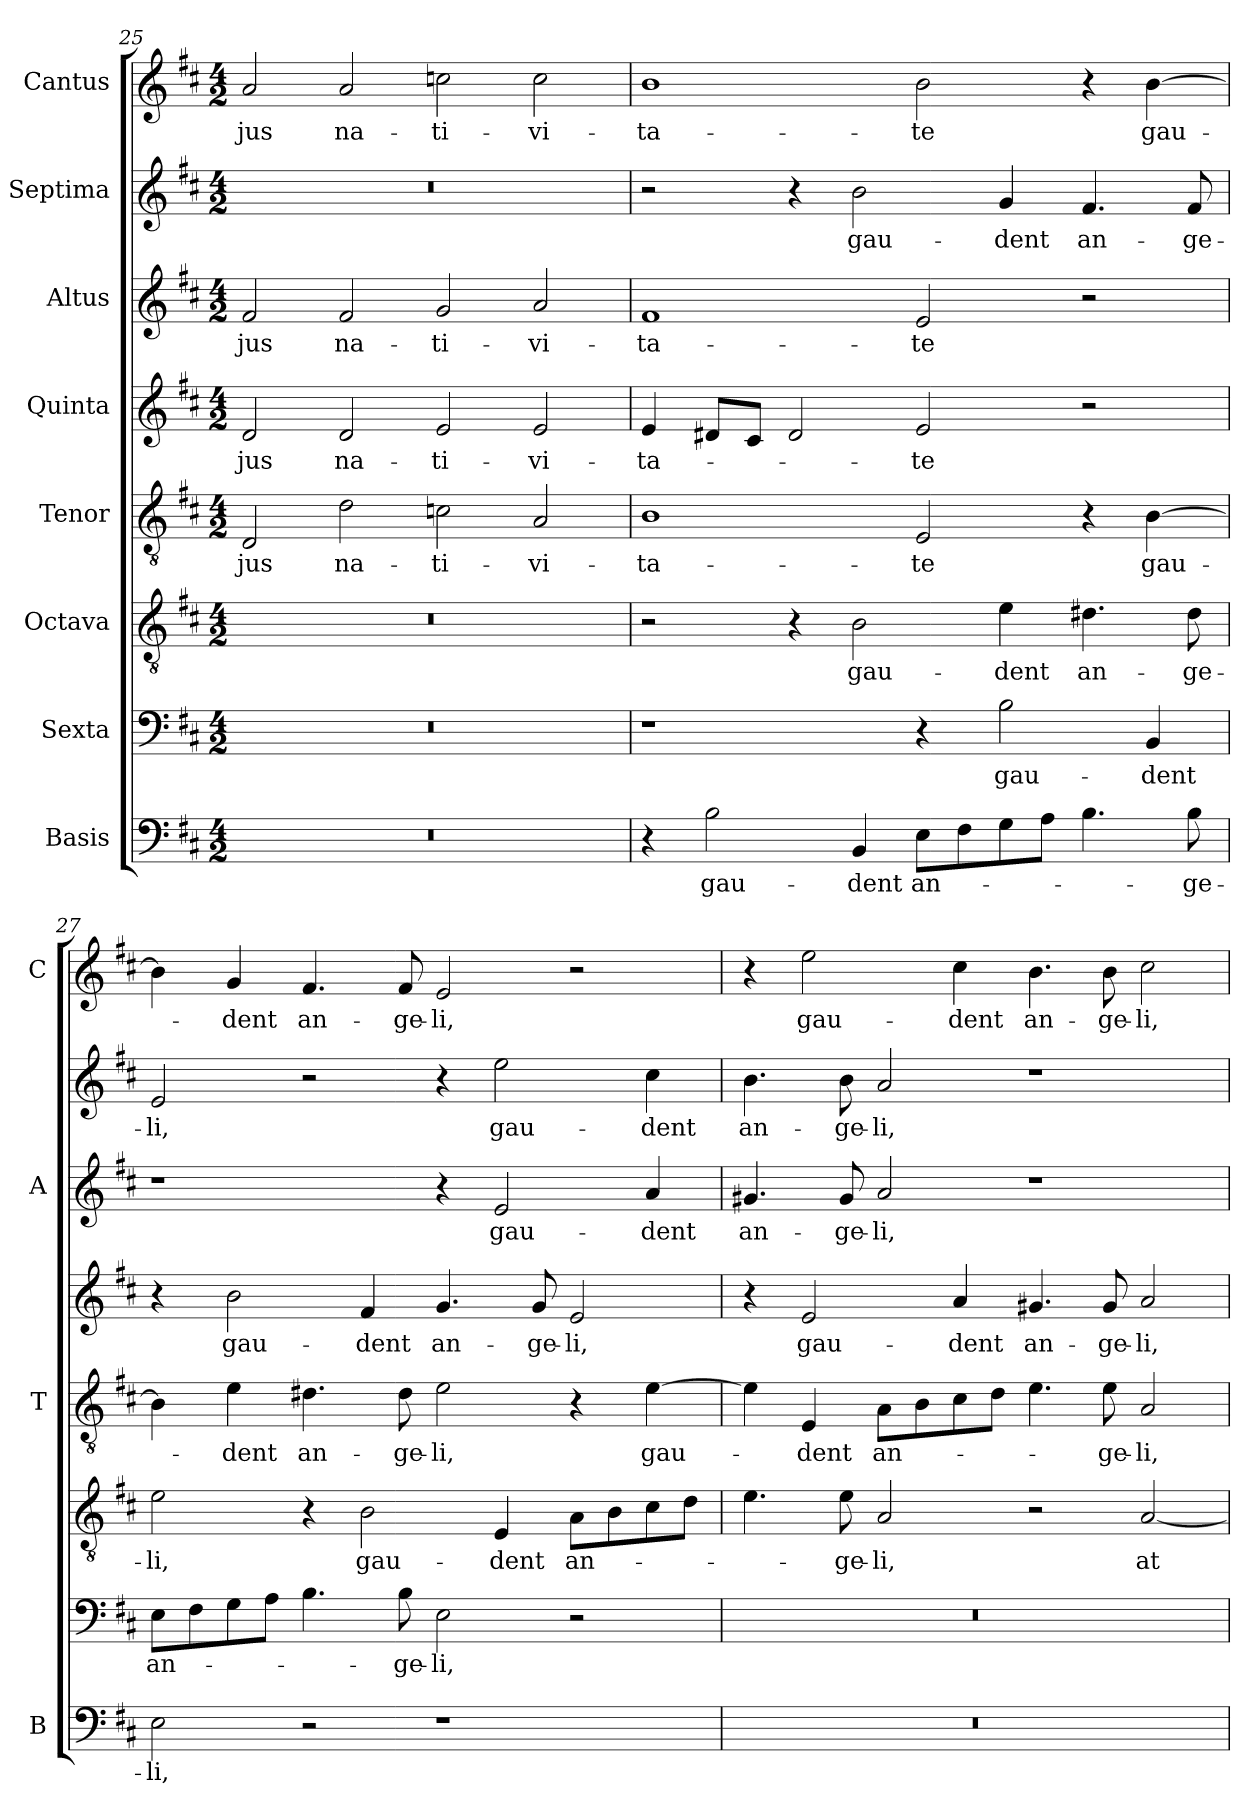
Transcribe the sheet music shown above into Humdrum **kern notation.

**kern	**text	**kern	**text	**kern	**text	**kern	**text	**kern	**text	**kern	**text	**kern	**text	**kern	**text
*part8	*part8	*part7	*part7	*part6	*part6	*part5	*part5	*part4	*part4	*part3	*part3	*part2	*part2	*part1	*part1
*staff8	*staff8	*staff7	*staff7	*staff6	*staff6	*staff5	*staff5	*staff4	*staff4	*staff3	*staff3	*staff2	*staff2	*staff1	*staff1
*I"Basis	*	*I"Sexta	*	*I"Octava	*	*I"Tenor	*	*I"Quinta	*	*I"Altus	*	*I"Septima	*	*I"Cantus	*
*I'B	*	*	*	*	*	*I'T	*	*	*	*I'A	*	*	*	*I'C	*
*clefF4	*	*clefF4	*	*clefGv2	*	*clefGv2	*	*clefG2	*	*clefG2	*	*clefG2	*	*clefG2	*
*k[f#c#]	*	*k[f#c#]	*	*k[f#c#]	*	*k[f#c#]	*	*k[f#c#]	*	*k[f#c#]	*	*k[f#c#]	*	*k[f#c#]	*
*D:	*	*D:	*	*D:	*	*D:	*	*D:	*	*D:	*	*D:	*	*D:	*
*M4/2	*	*M4/2	*	*M4/2	*	*M4/2	*	*M4/2	*	*M4/2	*	*M4/2	*	*M4/2	*
=25	=25	=25	=25	=25	=25	=25	=25	=25	=25	=25	=25	=25	=25	=25	=25
!	!	!	!	!	!	!	!LO:LY:b	!	!LO:LY:b	!	!LO:LY:b	!	!	!	!LO:LY:b
0r	.	0r	.	0r	.	2D/	-jus	2d/	-jus	2f#/	-jus	0r	.	2a/	-jus
!	!	!	!	!	!	!	!LO:LY:b	!	!LO:LY:b	!	!LO:LY:b	!	!	!	!LO:LY:b
.	.	.	.	.	.	2d\	na-	2d/	na-	2f#/	na-	.	.	2a/	na-
!	!	!	!	!	!	!	!LO:LY:b	!	!LO:LY:b	!	!LO:LY:b	!	!	!	!LO:LY:b
.	.	.	.	.	.	2cn\	-ti-	2e/	-ti-	2g/	-ti-	.	.	2ccn\	-ti-
!	!	!	!	!	!	!	!LO:LY:b	!	!LO:LY:b	!	!LO:LY:b	!	!	!	!LO:LY:b
.	.	.	.	.	.	2A/	-vi-	2e/	-vi-	2a/	-vi-	.	.	2cc\	-vi-
=26	=26	=26	=26	=26	=26	=26	=26	=26	=26	=26	=26	=26	=26	=26	=26
!	!	!	!	!	!	!	!LO:LY:b	!	!LO:LY:b	!	!LO:LY:b	!	!	!	!LO:LY:b
4r	.	1r	.	2r	.	1B	-ta-	4e/	-ta-	1f#	-ta-	2r	.	1b	-ta-
!	!LO:LY:b	!	!	!	!	!	!	!	!	!	!	!	!	!	!
2B\	gau-	.	.	.	.	.	.	8d#X/L	.	.	.	.	.	.	.
.	.	.	.	.	.	.	.	8c#/J	.	.	.	.	.	.	.
.	.	.	.	4r	.	.	.	2d#/	.	.	.	4r	.	.	.
!	!LO:LY:b	!	!	!	!LO:LY:b	!	!	!	!	!	!	!	!LO:LY:b	!	!
4BB/	-dent	.	.	2B\	gau-	.	.	.	.	.	.	2b\	gau-	.	.
!	!LO:LY:b	!	!	!	!	!	!LO:LY:b	!	!LO:LY:b	!	!LO:LY:b	!	!	!	!LO:LY:b
8E\L	an-	4r	.	.	.	2E/	-te	2e/	-te	2e/	-te	.	.	2b\	-te
8F#\	.	.	.	.	.	.	.	.	.	.	.	.	.	.	.
!	!	!	!LO:LY:b	!	!LO:LY:b	!	!	!	!	!	!	!	!LO:LY:b	!	!
8G\	.	2B\	gau-	4e\	-dent	.	.	.	.	.	.	4g/	-dent	.	.
8A\J	.	.	.	.	.	.	.	.	.	.	.	.	.	.	.
!	!	!	!	!	!LO:LY:b	!	!	!	!	!	!	!	!LO:LY:b	!	!
4.B\	.	.	.	4.d#X\	an-	4r	.	2r	.	2r	.	4.f#/	an-	4r	.
!	!	!	!LO:LY:b	!	!	!	!LO:LY:b	!	!	!	!	!	!	!	!LO:LY:b
.	.	4BB/	-dent	.	.	[4B\	gau-	.	.	.	.	.	.	[4b\	gau-
!	!LO:LY:b	!	!	!	!LO:LY:b	!	!	!	!	!	!	!	!LO:LY:b	!	!
8B\	-ge-	.	.	8d#\	-ge-	.	.	.	.	.	.	8f#/	-ge-	.	.
!!LO:LB:g=z
=27	=27	=27	=27	=27	=27	=27	=27	=27	=27	=27	=27	=27	=27	=27	=27
!	!LO:LY:b	!	!LO:LY:b	!	!LO:LY:b	!	!	!	!	!	!	!	!LO:LY:b	!	!
2E\	-li,	8E\L	an-	2e\	-li,	4B\]	.	4r	.	1r	.	2e/	-li,	4b\]	.
.	.	8F#\	.	.	.	.	.	.	.	.	.	.	.	.	.
!	!	!	!	!	!	!	!LO:LY:b	!	!LO:LY:b	!	!	!	!	!	!LO:LY:b
.	.	8G\	.	.	.	4e\	-dent	2b\	gau-	.	.	.	.	4g/	-dent
.	.	8A\J	.	.	.	.	.	.	.	.	.	.	.	.	.
!	!	!	!	!	!	!	!LO:LY:b	!	!	!	!	!	!	!	!LO:LY:b
2r	.	4.B\	.	4r	.	4.d#X\	an-	.	.	.	.	2r	.	4.f#/	an-
!	!	!	!	!	!LO:LY:b	!	!	!	!LO:LY:b	!	!	!	!	!	!
.	.	.	.	2B\	gau-	.	.	4f#/	-dent	.	.	.	.	.	.
!	!	!	!LO:LY:b	!	!	!	!LO:LY:b	!	!	!	!	!	!	!	!LO:LY:b
.	.	8B\	-ge-	.	.	8d#\	-ge-	.	.	.	.	.	.	8f#/	-ge-
!	!	!	!LO:LY:b	!	!	!	!LO:LY:b	!	!LO:LY:b	!	!	!	!	!	!LO:LY:b
1r	.	2E\	-li,	.	.	2e\	-li,	4.g/	an-	4r	.	4r	.	2e/	-li,
!	!	!	!	!	!LO:LY:b	!	!	!	!	!	!LO:LY:b	!	!LO:LY:b	!	!
.	.	.	.	4E/	-dent	.	.	.	.	2e/	gau-	2ee\	gau-	.	.
!	!	!	!	!	!	!	!	!	!LO:LY:b	!	!	!	!	!	!
.	.	.	.	.	.	.	.	8g/	-ge-	.	.	.	.	.	.
!	!	!	!	!	!LO:LY:b	!	!	!	!LO:LY:b	!	!	!	!	!	!
.	.	2r	.	8A\L	an-	4r	.	2e/	-li,	.	.	.	.	2r	.
.	.	.	.	8B\	.	.	.	.	.	.	.	.	.	.	.
!	!	!	!	!	!	!	!LO:LY:b	!	!	!	!LO:LY:b	!	!LO:LY:b	!	!
.	.	.	.	8c#\	.	[4e\	gau-	.	.	4a/	-dent	4cc#\	-dent	.	.
.	.	.	.	8d\J	.	.	.	.	.	.	.	.	.	.	.
=28	=28	=28	=28	=28	=28	=28	=28	=28	=28	=28	=28	=28	=28	=28	=28
!	!	!	!	!	!	!	!	!	!	!	!LO:LY:b	!	!LO:LY:b	!	!
0r	.	0r	.	4.e\	.	4e\]	.	4r	.	4.g#X/	an-	4.b\	an-	4r	.
!	!	!	!	!	!	!	!LO:LY:b	!	!LO:LY:b	!	!	!	!	!	!LO:LY:b
.	.	.	.	.	.	4E/	-dent	2e/	gau-	.	.	.	.	2ee\	gau-
!	!	!	!	!	!LO:LY:b	!	!	!	!	!	!LO:LY:b	!	!LO:LY:b	!	!
.	.	.	.	8e\	-ge-	.	.	.	.	8g#/	-ge-	8b\	-ge-	.	.
!	!	!	!	!	!LO:LY:b	!	!LO:LY:b	!	!	!	!LO:LY:b	!	!LO:LY:b	!	!
.	.	.	.	2A/	-li,	8A\L	an-	.	.	2a/	-li,	2a/	-li,	.	.
.	.	.	.	.	.	8B\	.	.	.	.	.	.	.	.	.
!	!	!	!	!	!	!	!	!	!LO:LY:b	!	!	!	!	!	!LO:LY:b
.	.	.	.	.	.	8c#\	.	4a/	-dent	.	.	.	.	4cc#\	-dent
.	.	.	.	.	.	8d\J	.	.	.	.	.	.	.	.	.
!	!	!	!	!	!	!	!	!	!LO:LY:b	!	!	!	!	!	!LO:LY:b
.	.	.	.	2r	.	4.e\	.	4.g#X/	an-	1r	.	1r	.	4.b\	an-
!	!	!	!	!	!	!	!LO:LY:b	!	!LO:LY:b	!	!	!	!	!	!LO:LY:b
.	.	.	.	.	.	8e\	-ge-	8g#/	-ge-	.	.	.	.	8b\	-ge-
!	!	!	!	!	!LO:LY:b	!	!LO:LY:b	!	!LO:LY:b	!	!	!	!	!	!LO:LY:b
.	.	.	.	[2A/	at-	2A/	-li,	2a/	-li,	.	.	.	.	2cc#\	-li,
=	=	=	=	=	=	=	=	=	=	=	=	=	=	=	=
*-	*-	*-	*-	*-	*-	*-	*-	*-	*-	*-	*-	*-	*-	*-	*-
